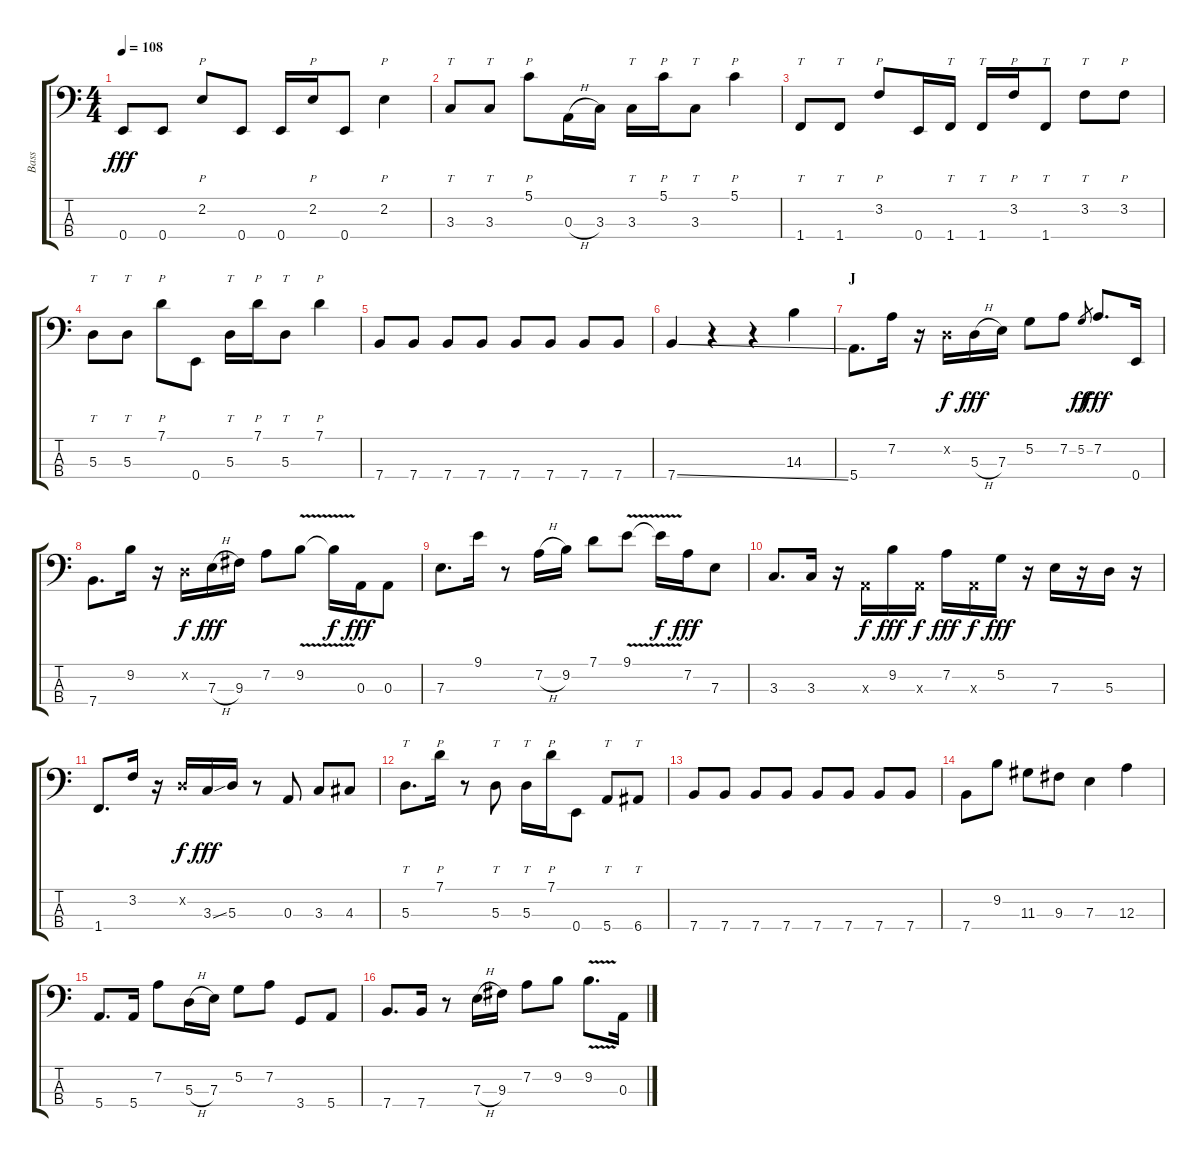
\track ("Bass" "Bass") {instrument electricbassfinger}
\staff {score tabs}
\tuning (G2 D2 A1 E1) {hide}
\ts (4 4)
\tempo 108
\clef f4
\ks c
0.4.8{dy fff} 0.4.8 2.2.8{p} 0.4.8 0.4.16 2.2.16{p} 0.4.8 2.2.4{p} |
3.3.8{tt} 3.3.8{tt} 5.1.8{p} 0.3{h}.16 3.3.16 3.3.16{tt} 5.1.16{p} 3.3.8{tt} 5.1.4{p} |
1.4.8{tt} 1.4.8{tt} 3.2.8{p} 0.4.16 1.4.16{tt} 1.4.16{tt} 3.2.16{p} 1.4.8{tt} 3.2.8{tt} 3.2.8{p} |
5.3.8{tt} 5.3.8{tt} 7.1.8{p} 0.4.8 5.3.16{tt} 7.1.16{p} 5.3.8{tt} 7.1.4{p} |
7.4.8 7.4.8 7.4.8 7.4.8 7.4.8 7.4.8 7.4.8 7.4.8 |
7.4{ss}.4 r.4 r.4 14.3.4 |
\section ("" "J")
5.4.8{d} 7.2.16 r.16 0.2{x}.16{dy f} 5.3{h}.16{dy fff} 7.3.16 5.2.8 7.2.8 5.2.8{gr dy ff} 7.2.8{d dy fff} 0.4.16 |
7.4.8{d} 9.2.16 r.16 0.2{x}.16{dy f} 7.3{h}.16{dy fff} 9.3.16 7.2.8 9.2{v}.8 9.2{v t}.16{dy f} 0.3.16{dy fff} 0.3.8 |
7.3.8{d} 9.1.16 r.8 7.2{h}.16 9.2.16 7.1.8 9.1{v}.8 9.1{v t}.16{dy f} 7.2.16{dy fff} 7.3.8 |
3.3.8{d} 3.3.16 r.16 0.3{x}.16{dy f} 9.2.16{dy fff} 0.3{x}.16{dy f} 7.2.16{dy fff} 0.3{x}.16{dy f} 5.2.16{dy fff} r.16 7.3.16 r.16 5.3.16 r.16 |
1.4.8{d} 3.2.16 r.16 0.2{x}.16{dy f} 3.3{ss}.16{dy fff} 5.3.16 r.8 0.3.8 3.3.8 4.3.8 |
5.3.8{tt d} 7.1.16{p} r.8 5.3.8{tt} 5.3.16{tt} 7.1.16{p} 0.4.8 5.4.8{tt} 6.4.8{tt} |
7.4.8 7.4.8 7.4.8 7.4.8 7.4.8 7.4.8 7.4.8 7.4.8 |
7.4.8 9.2.8 11.3.8 9.3.8 7.3.4 12.3.4 |
5.4.8{d} 5.4.16 7.2.8 5.3{h}.16 7.3.16 5.2.8 7.2.8 3.4.8 5.4.8 |
7.4.8{d} 7.4.16 r.8 7.3{h}.16 9.3.16 7.2.8 9.2.8 9.2{v}.8{d} 0.3.16
